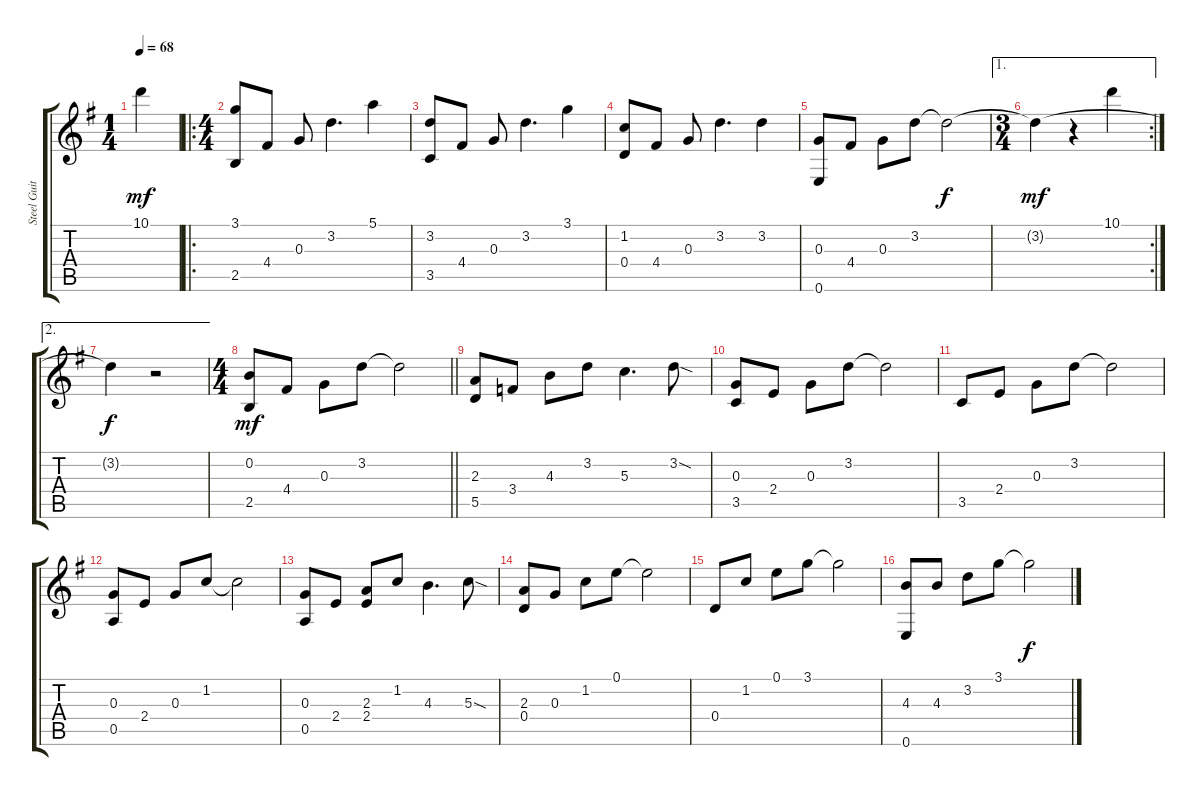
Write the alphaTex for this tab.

\track ("Steel Guitar" "Steel Guit") {instrument acousticguitarsteel}
\staff {score tabs}
\tuning (E4 B3 G3 D3 A2 E2) {hide}
\ts (1 4)
\tempo 68
\clef g2
\ks g
10.1.4{dy mf instrument acousticguitarsteel} |
\ro
\ts (4 4)
(3.1 2.5).8 4.4.8 0.3.8 3.2.4{d} 5.1.4 |
(3.2 3.5).8 4.4.8 0.3.8 3.2.4{d} 3.1.4 |
(1.2 0.4).8 4.4.8 0.3.8 3.2.4{d} 3.2.4 |
(0.3 0.6).8 4.4.8 0.3.8 3.2.8 3.2{t}.2{dy f} |
\ae 1
\rc 2
\ts (3 4)
3.2{t}.4{dy mf} r.4 10.1.4 |
\ae 2
3.2{t}.4{dy f} r.2 |
\ts (4 4)
\barLineRight lightlight
(0.2 2.5).8{dy mf} 4.4.8 0.3.8 3.2.8 3.2{t}.2 |
(2.3 5.5).8 3.4.8 4.3.8 3.2.8 5.3.4{d} 3.2{sod}.8 |
(0.3 3.5).8 2.4.8 0.3.8 3.2.8 3.2{t}.2 |
3.5.8 2.4.8 0.3.8 3.2.8 3.2{t}.2 |
(0.3 0.5).8 2.4.8 0.3.8 1.2.8 1.2{t}.2 |
(0.3 0.5).8 2.4.8 (2.3 2.4).8 1.2.8 4.3.4{d} 5.3{sod}.8 |
(2.3 0.4).8 0.3.8 1.2.8 0.1.8 0.1{t}.2 |
0.4.8 1.2.8 0.1.8 3.1.8 3.1{t}.2 |
(4.3 0.6).8 4.3.8 3.2.8 3.1.8 3.1{t}.2{dy f}
